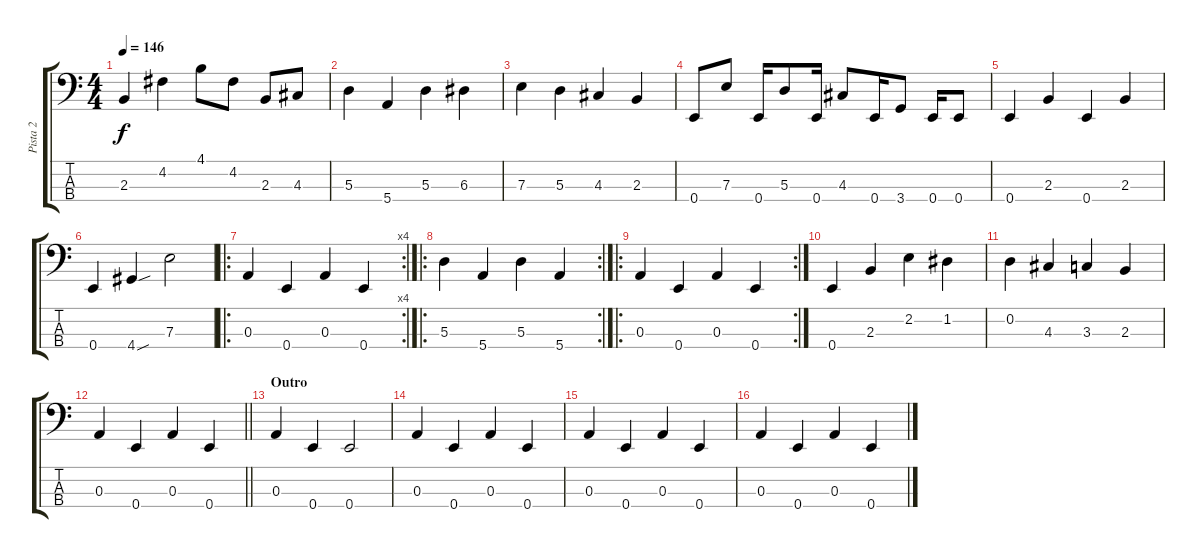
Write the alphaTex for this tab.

\track ("Pista 2" "Pista 2") {instrument electricbassfinger}
\staff {score tabs}
\tuning (G2 D2 A1 E1) {hide}
\ts (4 4)
\tempo 146
\clef f4
\ks c
2.3.4{dy f} 4.2.4 4.1.8 4.2.8 2.3.8 4.3.8 |
5.3.4 5.4.4 5.3.4 6.3.4 |
7.3.4 5.3.4 4.3.4 2.3.4 |
0.4.8 7.3.8 0.4.16 5.3.8 0.4.16 4.3.8 0.4.16 3.4.8 0.4.16 0.4.8 |
0.4.4 2.3.4 0.4.4 2.3.4 |
0.4.4 4.4{sou}.4 7.3.2 |
\ro
\rc 4
0.3.4 0.4.4 0.3.4 0.4.4 |
\ro
\rc 2
5.3.4 5.4.4 5.3.4 5.4.4 |
\ro
\rc 2
0.3.4 0.4.4 0.3.4 0.4.4 |
0.4.4 2.3.4 2.2.4 1.2.4 |
0.2.4 4.3.4 3.3.4 2.3.4 |
\barLineRight lightlight
0.3.4 0.4.4 0.3.4 0.4.4 |
\section ("" "Outro")
0.3.4 0.4.4 0.4.2 |
0.3.4 0.4.4 0.3.4 0.4.4 |
0.3.4 0.4.4 0.3.4 0.4.4 |
0.3.4 0.4.4 0.3.4 0.4.4
